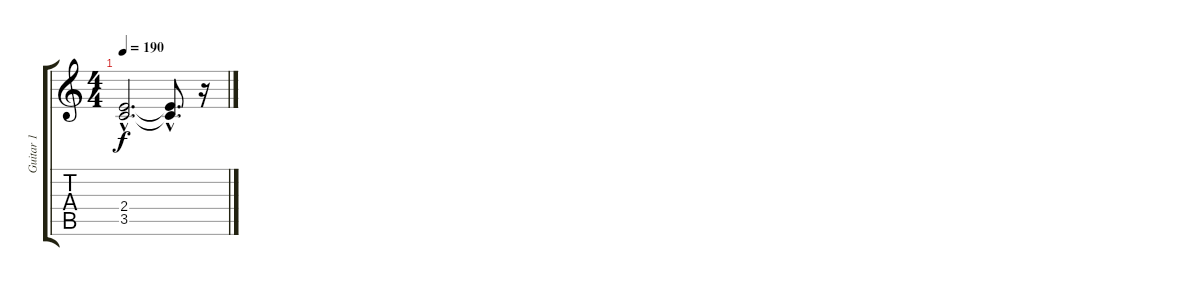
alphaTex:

\track ("Guitar 1" "Guitar 1") {instrument electricguitarclean}
\staff {score tabs}
\tuning (E4 B3 G3 D3 A2 E2) {hide}
\ts (4 4)
\tempo 190
\clef g2
\ks c
(2.4{hac t} 3.5{hac t}).2{d dy f} (2.4{hac t} 3.5{hac t}).8{d} r.16
